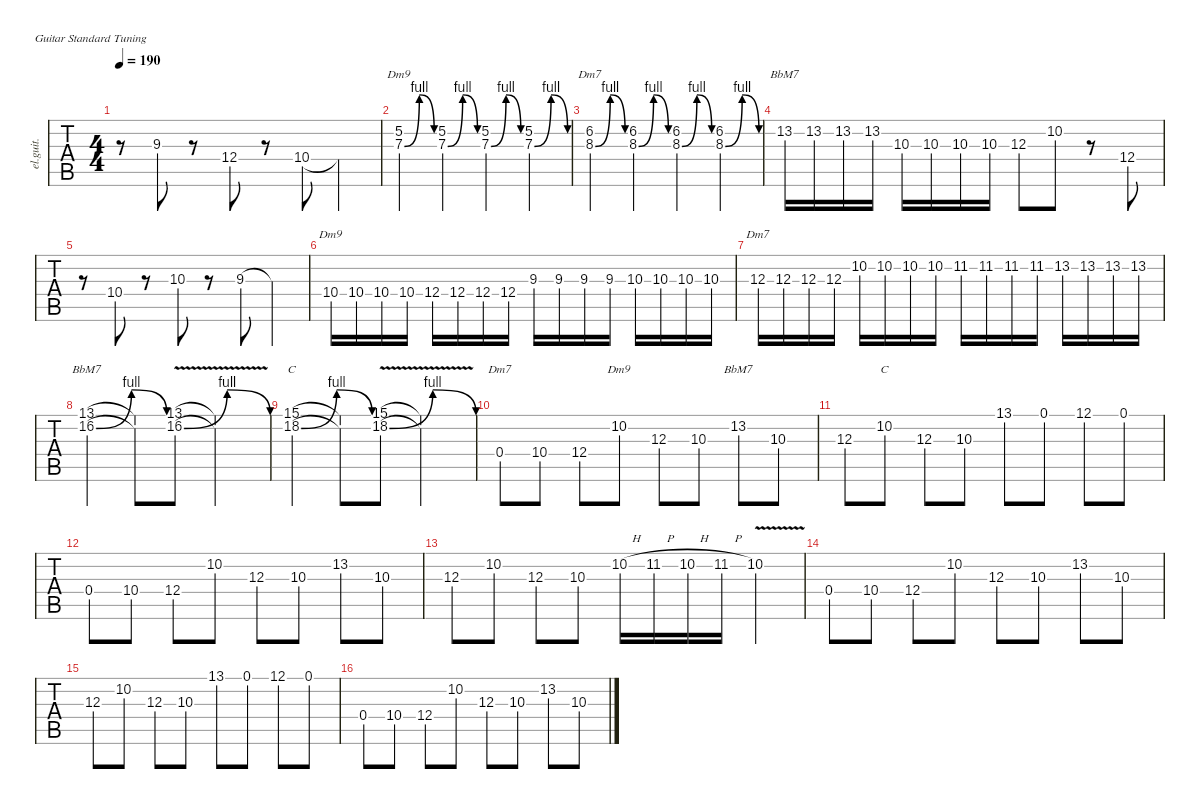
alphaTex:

\defaultSystemsLayout 4
\hideDynamics
\bracketExtendMode nobrackets
\track ("後藤ひとり" "el.guit.") {instrument electricguitarclean}
\staff {tabs}
\tuning (E4 B3 G3 D3 A2 E2)
\chord ("Dm9" x 5 7 x x x) {firstfret 5 showdiagram false showfingering false}
\chord ("Dm7" x 6 8 x x x) {firstfret 6 showdiagram false showfingering false}
\chord ("BbM7" x 13 x x x x) {firstfret 13 showdiagram false showfingering false}
\chord ("Dm9" x x x 10 x x) {firstfret 10 showdiagram false showfingering false}
\chord ("Dm7" x x 12 x x x) {firstfret 12 showdiagram false showfingering false}
\chord ("BbM7" 13 16 x x x x) {firstfret 13 showdiagram false showfingering false}
\chord ("C" 15 18 x x x x) {firstfret 15 showdiagram false showfingering false}
\chord ("Dm7" x x x 0 x x) {showdiagram false showfingering false}
\chord ("Dm9" x 10 x x x x) {firstfret 10 showdiagram false showfingering false}
\chord ("C" x 10 x x x x) {firstfret 10 showdiagram false showfingering false}
\ts (4 4)
\tempo 190
\clef g2
\ks c
r.8{dy mf} 9.3.8 r.8 12.4.8 r.8 10.4.8 10.4{t}.4 |
(5.2 7.3{be (bendrelease 0 0 10.2 4 20.4 4 30 0)}).4{ch "Dm9"} (5.2 7.3{be (bendrelease 0 0 10.2 4 20.4 4 30 0)}).4 (5.2 7.3{be (bendrelease 0 0 10.2 4 20.4 4 30 0)}).4 (5.2 7.3{be (bendrelease 0 0 10.2 4 20.4 4 30 0)}).4 |
(6.2 8.3{be (bendrelease 0 0 10.2 4 20.4 4 30 0) acc #}).4{ch "Dm7"} (6.2 8.3{be (bendrelease 0 0 10.2 4 20.4 4 30 0) acc #}).4 (6.2 8.3{be (bendrelease 0 0 10.2 4 20.4 4 30 0) acc #}).4 (6.2 8.3{be (bendrelease 0 0 10.2 4 20.4 4 30 0) acc #}).4 |
13.2.16{ch "BbM7"} 13.2.16 13.2.16 13.2.16 10.3.16 10.3.16 10.3.16 10.3.16 12.3.8 10.2.8 r.8 12.4.8 |
r.8 10.4.8 r.8 10.3.8 r.8 9.3.8 9.3{t}.4 |
10.4.16{ch "Dm9"} 10.4.16 10.4.16 10.4.16 12.4.16 12.4.16 12.4.16 12.4.16 9.3.16 9.3.16 9.3.16 9.3.16 10.3.16 10.3.16 10.3.16 10.3.16 |
12.3.16{ch "Dm7"} 12.3.16 12.3.16 12.3.16 10.2.16 10.2.16 10.2.16 10.2.16 11.2{acc #}.16 11.2{acc #}.16 11.2{acc #}.16 11.2{acc #}.16 13.2.16 13.2.16 13.2.16 13.2.16 |
(13.1 16.2{be (bendrelease 0 0 10.2 4 20.4 4 30 0) acc #}).4{ch "BbM7"} (13.1{t} 16.2{t acc #}).8 (13.1{v} 16.2{be (bendrelease 0 0 10.2 4 20.4 4 30 0) v acc #}).8 (13.1{t} 16.2{t acc #}).2 |
(15.1 18.2{be (bendrelease 0 0 10.2 4 20.4 4 30 0)}).4{ch "C"} (15.1{t} 18.2{t}).8 (15.1{v} 18.2{be (bendrelease 0 0 10.2 4 20.4 4 30 0)}).8 (15.1{t} 18.2{t}).2 |
0.4.8{ch "Dm7"} 10.4.8 12.4.8 10.2.8{ch "Dm9"} 12.3.8 10.3.8 13.2.8{ch "BbM7"} 10.3.8 |
12.3.8 10.2.8{ch "C"} 12.3.8 10.3.8 13.1.8 0.1.8 12.1.8 0.1.8 |
0.4.8 10.4.8 12.4.8 10.2.8 12.3.8 10.3.8 13.2.8 10.3.8 |
12.3.8 10.2.8 12.3.8 10.3.8 10.2{h}.16 11.2{h acc #}.16 10.2{h}.16 11.2{h acc #}.16 10.2{v}.4 |
0.4.8 10.4.8 12.4.8 10.2.8 12.3.8 10.3.8 13.2.8 10.3.8 |
12.3.8 10.2.8 12.3.8 10.3.8 13.1.8 0.1.8 12.1.8 0.1.8 |
0.4.8 10.4.8 12.4.8 10.2.8 12.3.8 10.3.8 13.2.8 10.3.8
